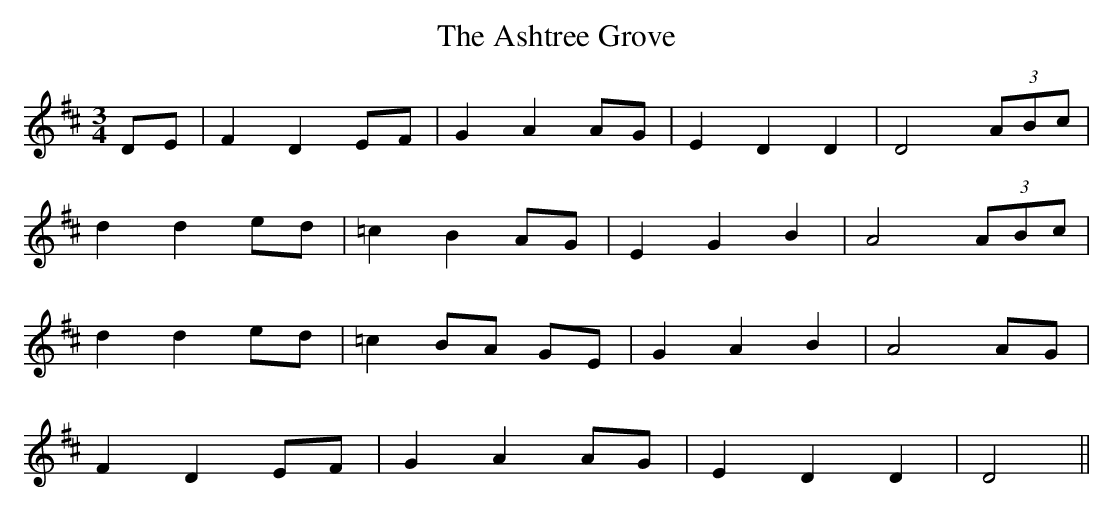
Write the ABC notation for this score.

X:1
T: The Ashtree Grove
M: 3/4
L: 1/8
K: D
DE | F2 D2 EF | G2 A2 AG | E2 D2 D2 | D4 (3ABc |
d2 d2 ed | =c2 B2 AG | E2 G2 B2 | A4 (3ABc |
d2 d2 ed | =c2 BA GE | G2 A2 B2 | A4 AG |
F2 D2 EF | G2 A2 AG | E2 D2 D2 | D4 ||
